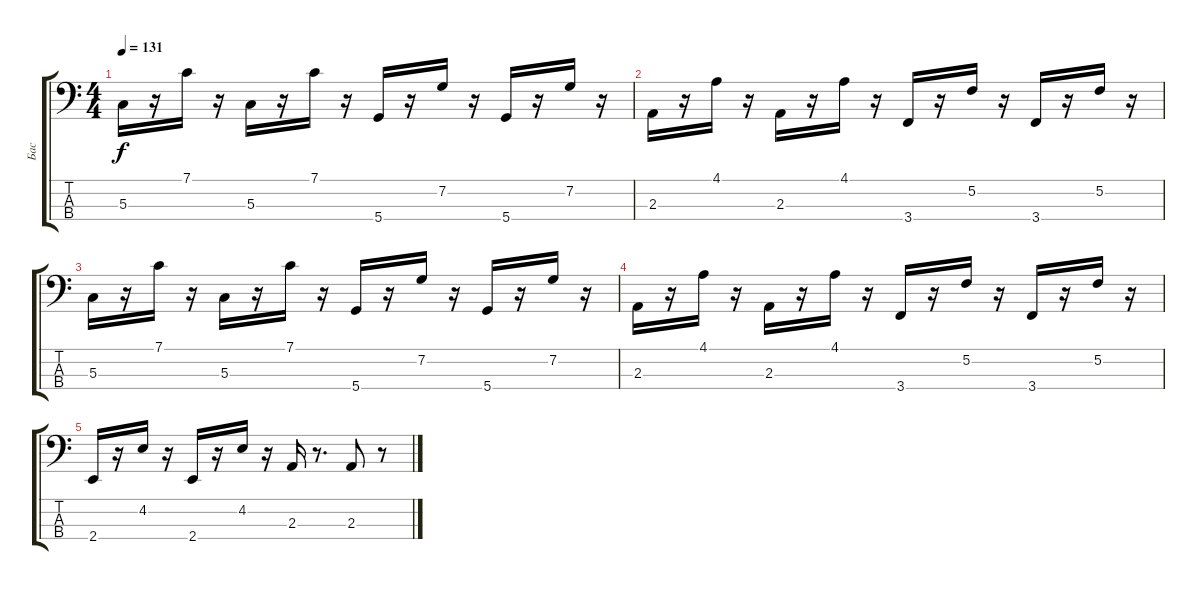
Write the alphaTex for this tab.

\track ("Бас" "Бас") {instrument electricbassfinger}
\staff {score tabs}
\tuning (F2 C2 G1 D1) {hide}
\ts (4 4)
\tempo 131
\clef f4
\ks c
5.3.16{dy f} r.16 7.1.16 r.16 5.3.16 r.16 7.1.16 r.16 5.4.16 r.16 7.2.16 r.16 5.4.16 r.16 7.2.16 r.16 |
2.3.16 r.16 4.1.16 r.16 2.3.16 r.16 4.1.16 r.16 3.4.16 r.16 5.2.16 r.16 3.4.16 r.16 5.2.16 r.16 |
5.3.16 r.16 7.1.16 r.16 5.3.16 r.16 7.1.16 r.16 5.4.16 r.16 7.2.16 r.16 5.4.16 r.16 7.2.16 r.16 |
2.3.16 r.16 4.1.16 r.16 2.3.16 r.16 4.1.16 r.16 3.4.16 r.16 5.2.16 r.16 3.4.16 r.16 5.2.16 r.16 |
2.4.16 r.16 4.2.16 r.16 2.4.16 r.16 4.2.16 r.16 2.3.16 r.8{d} 2.3.8 r.8
